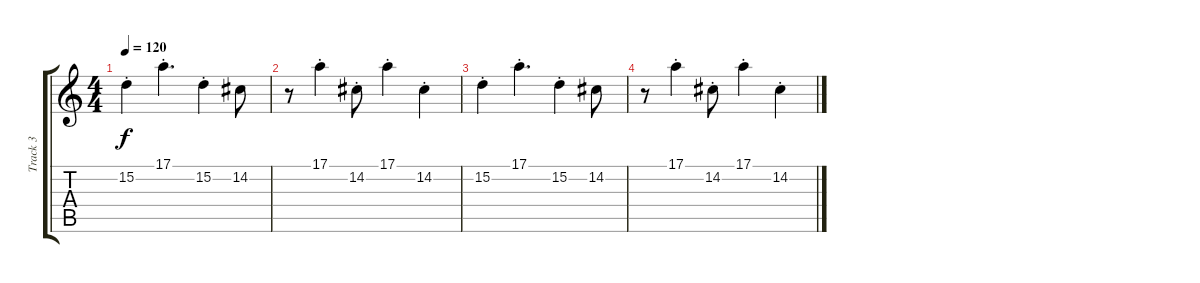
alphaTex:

\track ("Track 3" "Track 3") {instrument ocarina}
\staff {score tabs}
\tuning (E4 B3 G3 D3 A2 E2) {hide}
\ts (4 4)
\tempo 120
\clef g2
\ks c
15.2{st}.4{dy f} 17.1{st}.4{d} 15.2{st}.4 14.2.8 |
r.8 17.1{st}.4 14.2{st}.8 17.1{st}.4 14.2{st}.4 |
15.2{st}.4 17.1{st}.4{d} 15.2{st}.4 14.2.8 |
r.8 17.1{st}.4 14.2{st}.8 17.1{st}.4 14.2{st}.4
